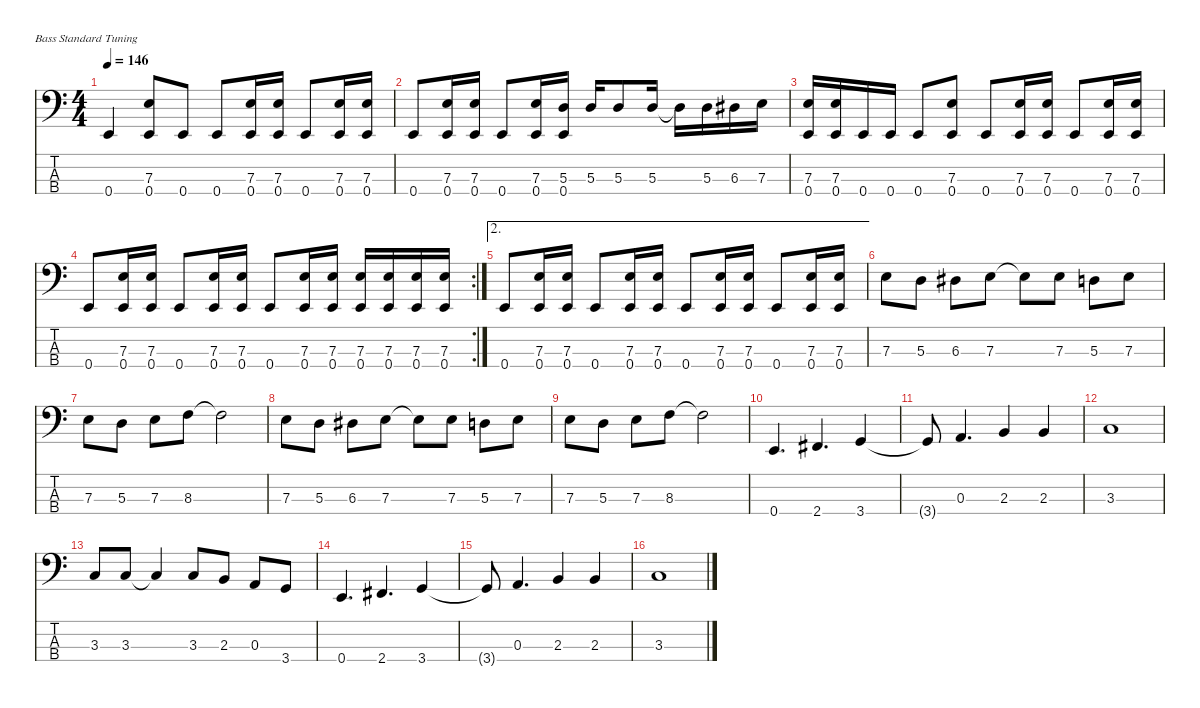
\defaultSystemsLayout 4
\hideDynamics
\bracketExtendMode nobrackets
\singleTrackTrackNamePolicy hidden
\multiTrackTrackNamePolicy hidden
\firstSystemTrackNameMode fullname
\firstSystemTrackNameOrientation horizontal
\otherSystemsTrackNameOrientation horizontal
\track ("Bass" "el.bs.") {instrument electricbasspick}
\staff {score tabs}
\tuning (G2 D2 A1 E1)
\ts (4 4)
\tempo 146
\clef f4
\ks c
0.4.4{dy f beam Up} (7.3 0.4).8{beam Up} 0.4.8{beam Up} 0.4.8{beam Up} (7.3 0.4).16{beam Up} (7.3 0.4).16{beam Up} 0.4.8{beam Up} (7.3 0.4).16{beam Up} (7.3 0.4).16{beam Up} |
0.4.8{beam Up} (7.3 0.4).16{beam Up} (7.3 0.4).16{beam Up} 0.4.8{beam Up} (7.3 0.4).16{beam Up} (5.3 0.4).16{beam Up} 5.3.16{beam Up} 5.3.8{beam Up} 5.3.16{beam Up} 5.3{t}.16{beam Down} 5.3.16{beam Down} 6.3{acc #}.16{beam Down} 7.3.16{beam Down} |
(7.3 0.4).16{beam Up} (7.3 0.4).16{beam Up} 0.4.16{beam Up} 0.4.16{beam Up} 0.4.8{beam Up} (7.3 0.4).8{beam Up} 0.4.8{beam Up} (7.3 0.4).16{beam Up} (7.3 0.4).16{beam Up} 0.4.8{beam Up} (7.3 0.4).16{beam Up} (7.3 0.4).16{beam Up} |
\rc 2
0.4.8{beam Up} (7.3 0.4).16{beam Up} (7.3 0.4).16{beam Up} 0.4.8{beam Up} (7.3 0.4).16{beam Up} (7.3 0.4).16{beam Up} 0.4.8{beam Up} (7.3 0.4).16{beam Up} (7.3 0.4).16{beam Up} (7.3 0.4).16{beam Up} (7.3 0.4).16{beam Up} (7.3 0.4).16{beam Up} (7.3 0.4).16{beam Up} |
\ae 2
0.4.8{beam Up} (7.3 0.4).16{beam Up} (7.3 0.4).16{beam Up} 0.4.8{beam Up} (7.3 0.4).16{beam Up} (7.3 0.4).16{beam Up} 0.4.8{beam Up} (7.3 0.4).16{beam Up} (7.3 0.4).16{beam Up} 0.4.8{beam Up} (7.3 0.4).16{beam Up} (7.3 0.4).16{beam Up} |
7.3.8{beam Down} 5.3.8{beam Down} 6.3{acc #}.8{beam Down} 7.3.8{beam Down} 7.3{t}.8{beam Down} 7.3.8{beam Down} 5.3.8{beam Down} 7.3.8{beam Down} |
7.3.8{beam Down} 5.3.8{beam Down} 7.3.8{beam Down} 8.3.8{beam Down} 8.3{t}.2{beam Down} |
7.3.8{beam Down} 5.3.8{beam Down} 6.3{acc #}.8{beam Down} 7.3.8{beam Down} 7.3{t}.8{beam Down} 7.3.8{beam Down} 5.3.8{beam Down} 7.3.8{beam Down} |
7.3.8{beam Down} 5.3.8{beam Down} 7.3.8{beam Down} 8.3.8{beam Down} 8.3{t}.2{beam Down} |
0.4.4{d beam Up} 2.4{acc #}.4{d beam Up} 3.4.4{beam Up} |
3.4{t}.8{beam Up} 0.3.4{d beam Up} 2.3.4{beam Up} 2.3.4{beam Up} |
3.3.1{beam Up} |
3.3.8{beam Up} 3.3.8{beam Up} 3.3{t}.4{beam Up} 3.3.8{beam Up} 2.3.8{beam Up} 0.3.8{beam Up} 3.4.8{beam Up} |
0.4.4{d beam Up} 2.4{acc #}.4{d beam Up} 3.4.4{beam Up} |
3.4{t}.8{beam Up} 0.3.4{d beam Up} 2.3.4{beam Up} 2.3.4{beam Up} |
3.3.1{beam Up}
